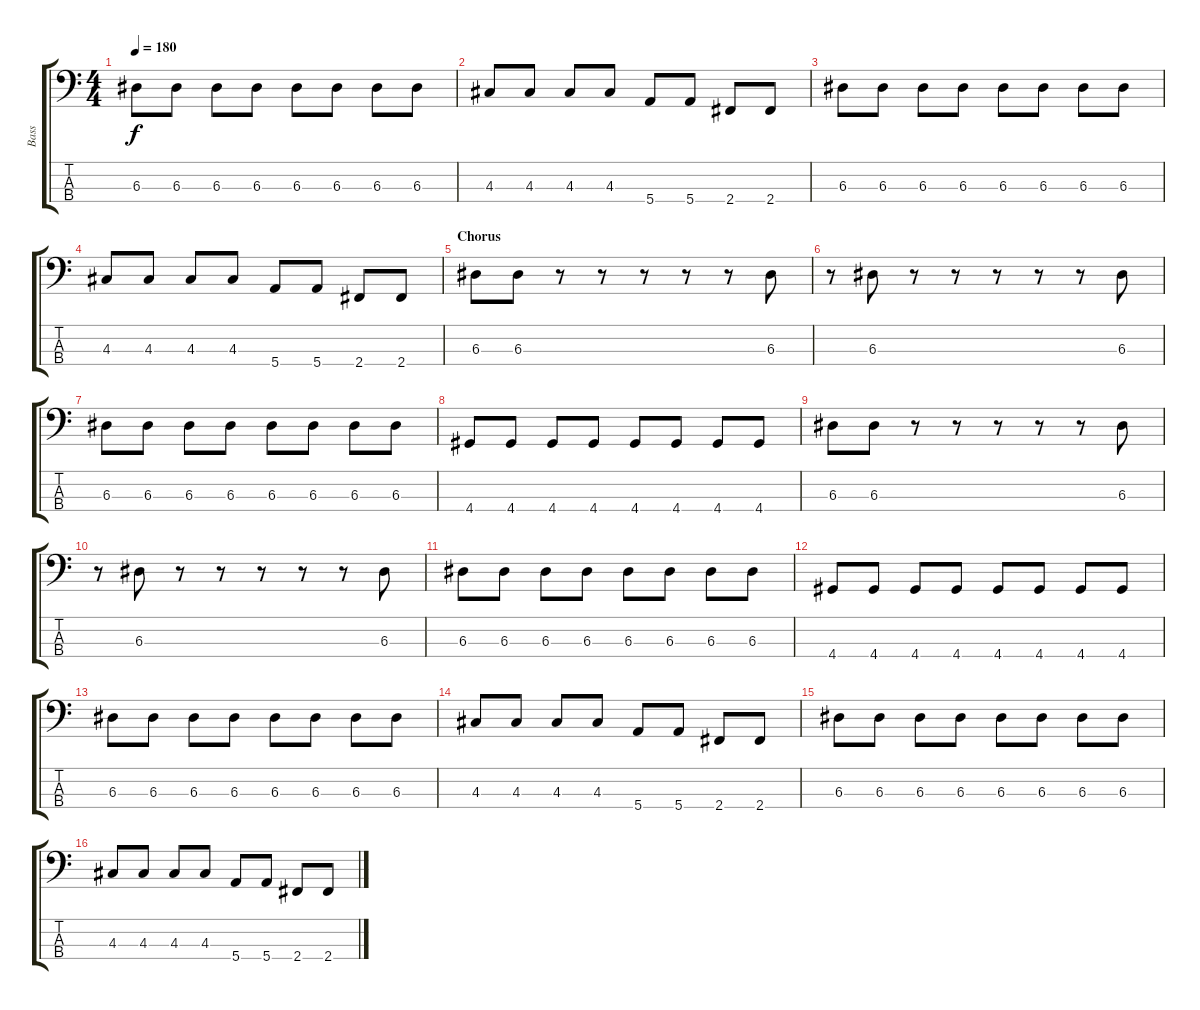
\track ("Bass" "Bass") {instrument electricbassfinger}
\staff {score tabs}
\tuning (G2 D2 A1 E1) {hide}
\ts (4 4)
\tempo 180
\clef f4
\ks c
6.3.8{dy f} 6.3.8 6.3.8 6.3.8 6.3.8 6.3.8 6.3.8 6.3.8 |
4.3.8 4.3.8 4.3.8 4.3.8 5.4.8 5.4.8 2.4.8 2.4.8 |
6.3.8 6.3.8 6.3.8 6.3.8 6.3.8 6.3.8 6.3.8 6.3.8 |
4.3.8 4.3.8 4.3.8 4.3.8 5.4.8 5.4.8 2.4.8 2.4.8 |
\section ("" "Chorus")
6.3.8 6.3.8 r.8 r.8 r.8 r.8 r.8 6.3.8 |
r.8 6.3.8 r.8 r.8 r.8 r.8 r.8 6.3.8 |
6.3.8 6.3.8 6.3.8 6.3.8 6.3.8 6.3.8 6.3.8 6.3.8 |
4.4.8 4.4.8 4.4.8 4.4.8 4.4.8 4.4.8 4.4.8 4.4.8 |
6.3.8 6.3.8 r.8 r.8 r.8 r.8 r.8 6.3.8 |
r.8 6.3.8 r.8 r.8 r.8 r.8 r.8 6.3.8 |
6.3.8 6.3.8 6.3.8 6.3.8 6.3.8 6.3.8 6.3.8 6.3.8 |
4.4.8 4.4.8 4.4.8 4.4.8 4.4.8 4.4.8 4.4.8 4.4.8 |
6.3.8 6.3.8 6.3.8 6.3.8 6.3.8 6.3.8 6.3.8 6.3.8 |
4.3.8 4.3.8 4.3.8 4.3.8 5.4.8 5.4.8 2.4.8 2.4.8 |
6.3.8 6.3.8 6.3.8 6.3.8 6.3.8 6.3.8 6.3.8 6.3.8 |
4.3.8 4.3.8 4.3.8 4.3.8 5.4.8 5.4.8 2.4.8 2.4.8
